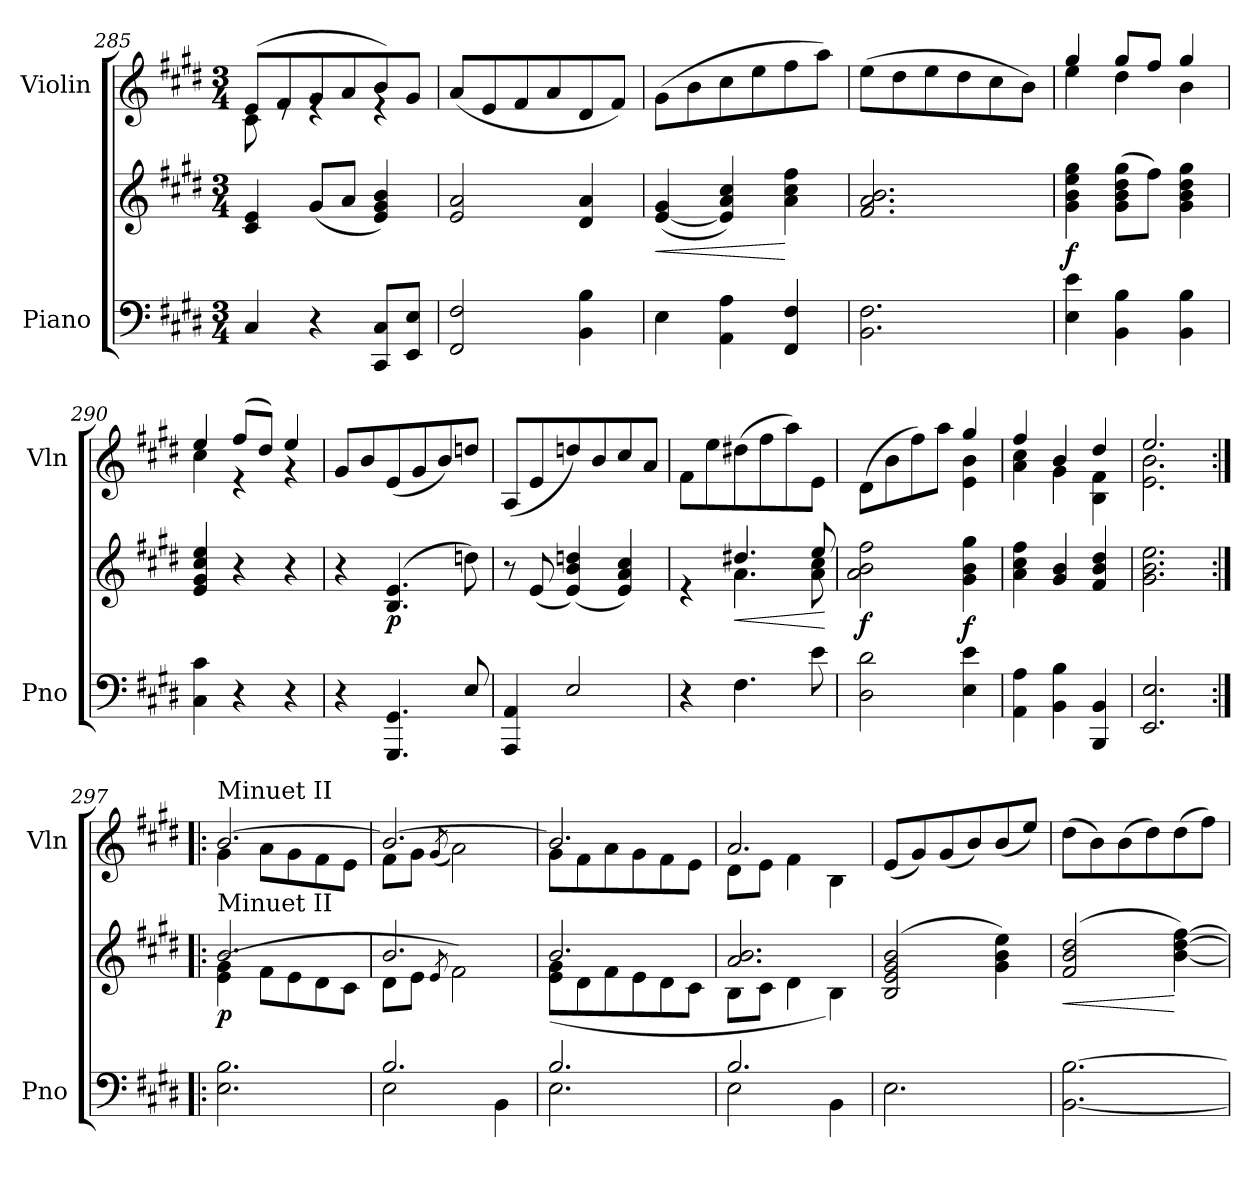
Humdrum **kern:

**kern	**kern	**dynam	**kern
*part2	*part2	*part2	*part1
*staff3	*staff2	*staff2/3	*staff1
*I"Piano	*	*	*I"Violin
*I'Pno	*	*	*I'Vln
*clefF4	*clefG2	*	*clefG2
*k[f#c#g#d#]	*k[f#c#g#d#]	*	*k[f#c#g#d#]
*M3/4	*M3/4	*	*M3/4
=285	=285	=285	=285
*	*	*	*^
4C#/	4c#/ 4e/	.	(8e/L	8c#\
.	.	.	8f#/	8re
4r	(>8g#/L	.	8g#/	4re
.	8a/J	.	8a/	.
8CC#/ 8C#/L	4e/ 4g#/ 4b/)	.	8b/)	4re
8EE/ 8E/J	.	.	8g#/J	.
*	*	*	*v	*v
=286	=286	=286	=286
2FF#/ 2F#/	2e/ 2a/	.	(8a/L
.	.	.	8e/
.	.	.	8f#/
.	.	.	8a/
4BB\ 4B\	4d#/ 4a/	.	8d#/
.	.	.	8f#/J)
=287	=287	=287	=287
!	!	!LO:HP:b	!
4E\	([4e/ 4g#/	<	(8g#\L
.	.	.	8b\
4AA\ 4A\	4e/] 4a/ 4cc#/)	.	8cc#\
.	.	.	8ee\
4FF#/ 4F#/	4a\ 4cc#\ 4ff#\	[	8ff#\
.	.	.	8aa\J)
!!LO:LB:g=z
=288	=288	=288	=288
2.BB\ 2.F#\	2.f#/ 2.a/ 2.b/	.	(8ee\L
.	.	.	8dd#\
.	.	.	8ee\
.	.	.	8dd#\
.	.	.	8cc#\
.	.	.	8b\J)
=289	=289	=289	=289
*	*	*	*^
!	!	!LO:DY:b	!	!
4E\ 4e\	4g#\ 4b\ 4ee\ 4gg#\	f	4gg#/	4ee\
4BB\ 4B\	(8g#\ 8b\ 8dd#\ 8gg#\L	.	8gg#/L	4dd#\
.	8ff#\J)	.	8ff#/J	.
4BB\ 4B\	4g#\ 4b\ 4dd#\ 4gg#\	.	4gg#/	4b\
=290	=290	=290	=290	=290
4C#\ 4c#\	4e/ 4g#/ 4cc#/ 4ee/	.	4ee/	4cc#\
4r	4r	.	(8ff#/L	4r
.	.	.	8dd#/J)	.
4r	4r	.	4ee/	4r
*	*	*	*v	*v
=291	=291	=291	=291
4r	4r	.	8g#/L
.	.	.	8b/
!	!	!LO:DY:b	!
4.GGG#/ 4.GG#/	(4.B/ 4.e/	p	(8e/
.	.	.	8g#/
.	.	.	8b/)
8E/	8ddn\)	.	8ddn/J
=292	=292	=292	=292
4AAA/ 4AA/	8r	.	(8A/L
.	(8e/	.	8e/
2E/	(>4e/ 4b/ 4ddn/)	.	8ddn/)
.	.	.	8b/
.	4e/ 4a/ 4cc#/)	.	8cc#/
.	.	.	8a/J
=293	=293	=293	=293
*	*^	*	*
4r	4re	4ryy	.	8f#\L
.	.	.	.	8ee\
!	!	!	!LO:HP:b	!
4.F#\	4.dd#X/	4.a\	<	(8dd#X\
.	.	.	.	8ff#\
.	.	.	.	8aa\)
8e\	8ee/	8a\ 8cc#\	.	8e\J
*	*v	*v	*	*
.	.	[	.
=294	=294	=294	=294
*	*	*	*^
!	!	!LO:DY:b	!	!
2D#\ 2d#\	2a\ 2b\ 2ff#\	f	(8d#\L	2ryy
.	.	.	8b\	.
.	.	.	8ff#\)	.
.	.	.	8aa\J	.
!	!	!LO:DY:b	!	!
4E\ 4e\	4g#\ 4b\ 4gg#\	f	4gg#/	4e\ 4b\
=295	=295	=295	=295	=295
4AA\ 4A\	4a\ 4cc#\ 4ff#\	.	4ff#/	4a\ 4cc#\
4BB\ 4B\	4g#/ 4b/	.	4b/	4g#\
4BBB/ 4BB/	4f#/ 4b/ 4dd#/	.	4dd#/	4B\ 4f#\
=296	=296	=296	=296	=296
2.EE/ 2.E/	2.g#\ 2.b\ 2.ee\	.	2.ee/	2.e\ 2.b\
!!LO:PB:g=z	!!
=297:|!|:	=297:|!|:	=297:|!|:	=297:|!|:	=297:|!|:
*	*^	*	*	*
!	!	!	!	!LO:TX:a:t=Minuet II	!
!	!LO:TX:a:t=Minuet II	!	!	!	!
!	!	!	!LO:DY:b	!	!
2.E\ 2.B\	2.b/	(4e\ 4g#\	p	[2.b/	4g#\
.	.	8f#\L	.	.	8a\L
.	.	8e\	.	.	8g#\
.	.	8d#\	.	.	8f#\
.	.	8c#\J	.	.	8e\J
=298	=298	=298	=298	=298	=298
*^	*	*	*	*	*
2.B/	2E\	2.b/	8d#\L	.	2.b/_	8f#\L
.	.	.	8e\J	.	.	8g#\J
.	.	.	8qe/	.	.	(8qg#/
.	.	.	2f#\)	.	.	2a\)
.	4BB\	.	.	.	.	.
=299	=299	=299	=299	=299	=299	=299
2.B/	2.E\	2.b/	(8e\ 8g#\L	.	2.b/]	8g#\L
.	.	.	8d#\	.	.	8f#\
.	.	.	8f#\	.	.	8a\
.	.	.	8e\	.	.	8g#\
.	.	.	8d#\	.	.	8f#\
.	.	.	8c#\J	.	.	8e\J
=300	=300	=300	=300	=300	=300	=300
2.B/	2E\	2.a/ 2.b/	8B\L	.	2.a/	8d#\L
.	.	.	8c#\J	.	.	8e\J
.	.	.	4d#\	.	.	4f#\
.	4BB\	.	4B\)	.	.	4B\
*v	*v	*	*	*	*v	*v
*	*v	*v	*	*
=301	=301	=301	=301
2.E\	(2B/ 2e/ 2g#/ 2b/	.	(8e/L
.	.	.	8g#/)
.	.	.	(8g#/
.	.	.	8b/)
.	4g#\ 4b\ 4ee\)	.	(8b/
.	.	.	8ee/J)
=302	=302	=302	=302
!	!	!LO:HP:b	!
[2.BB\ [2.B\	(2f#/ 2b/ 2dd#/	<	(8dd#\L
.	.	.	8b\)
.	.	.	(8b\
.	.	.	8dd#\)
.	[4b\ [4dd#\ [4ff#\)	[	(8dd#\
.	.	.	8ff#\J)
=	=	=	=
*-	*-	*-	*-
